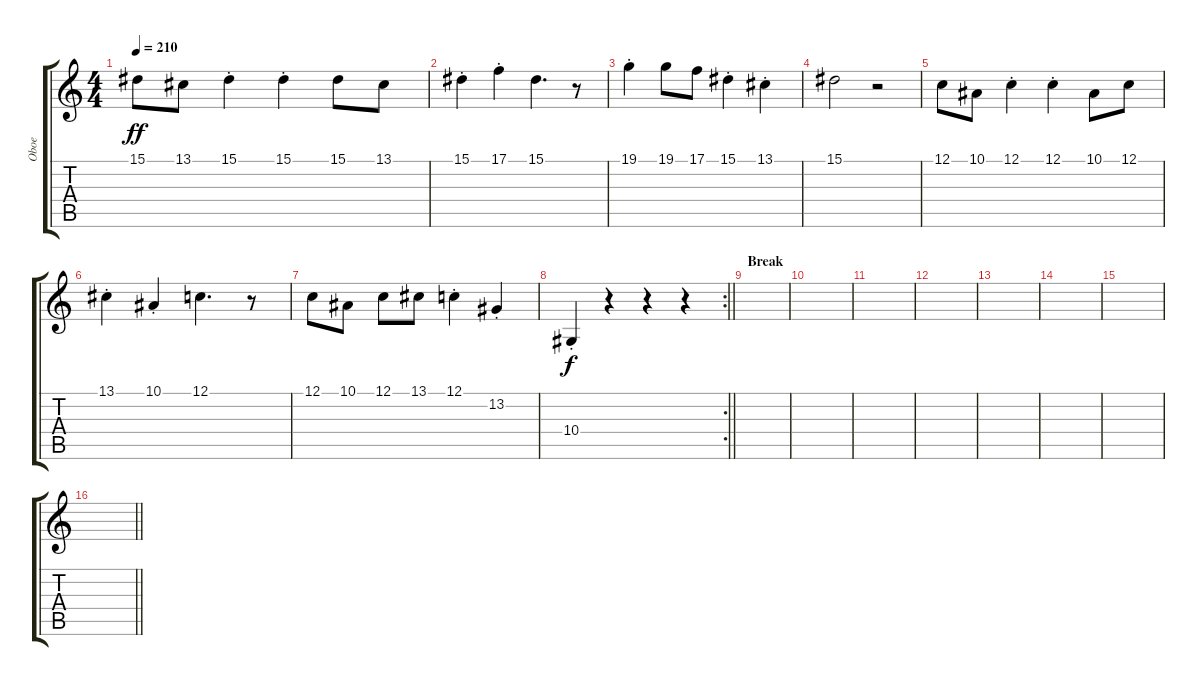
\track ("Oboe" "Oboe") {instrument oboe}
\staff {score tabs}
\tuning (C4 G3 Eb3 Bb2 F2 C2) {hide}
\ts (4 4)
\tempo 210
\clef g2
\ks c
15.1.8{dy ff} 13.1.8 15.1{st}.4 15.1{st}.4 15.1.8 13.1.8 |
15.1{st}.4 17.1{st}.4 15.1.4{d} r.8 |
19.1{st}.4 19.1.8 17.1.8 15.1{st}.4 13.1{st}.4 |
15.1.2 r.2 |
12.1.8 10.1.8 12.1{st}.4 12.1{st}.4 10.1.8 12.1.8 |
13.1{st}.4 10.1{st}.4 12.1.4{d} r.8 |
12.1.8 10.1.8 12.1.8 13.1.8 12.1{st}.4 13.2{st}.4 |
\rc 2
\barLineRight lightlight
10.4{st}.4{dy f} r.4 r.4 r.4 |
\section ("" "Break")
|
|
|
|
|
|
|
\barLineRight lightlight
